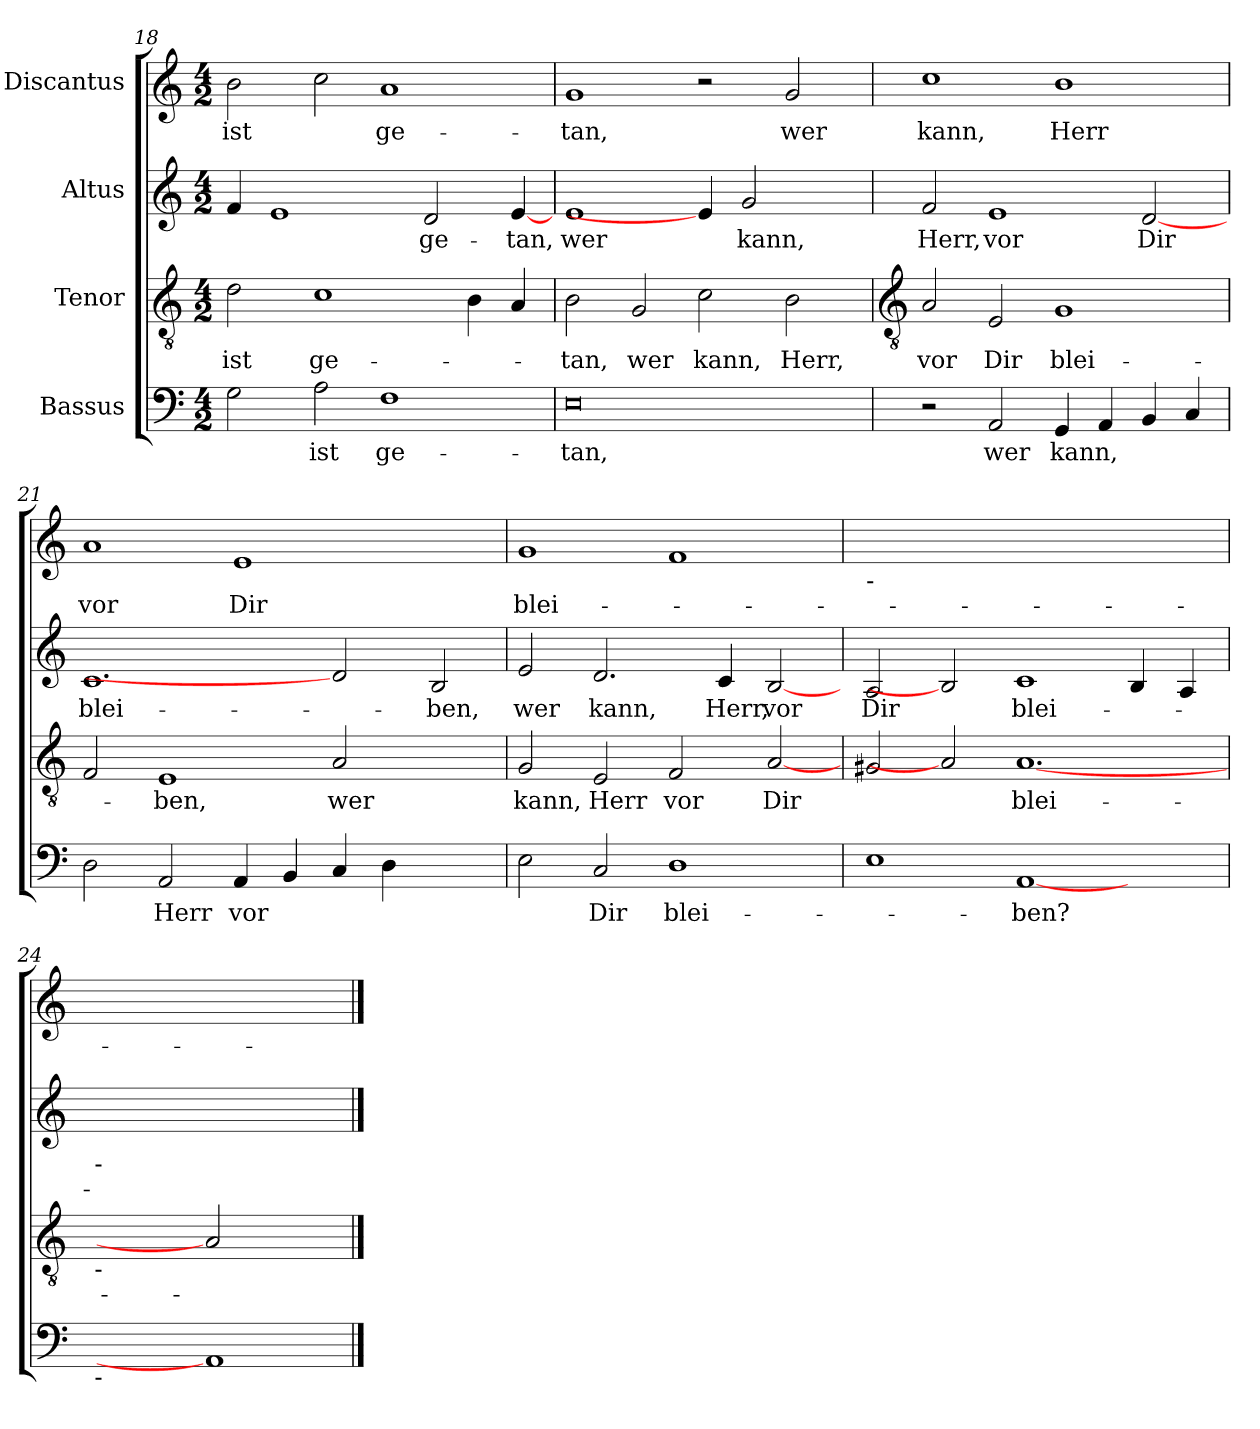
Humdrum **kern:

**kern	**text	**kern	**text	**kern	**text	**kern	**text
*part4	*part4	*part3	*part3	*part2	*part2	*part1	*part1
*staff4	*staff4	*staff3	*staff3	*staff2	*staff2	*staff1	*staff1
*I"Bassus	*	*I"Tenor	*	*I"Altus	*	*I"Discantus	*
*clefF4	*	*clefGv2	*	*clefG2	*	*clefG2	*
*k[]	*	*k[]	*	*k[]	*	*k[]	*
*C:	*	*C:	*	*C:	*	*C:	*
*M4/2	*	*M4/2	*	*M4/2	*	*M4/2	*
=18	=18	=18	=18	=18	=18	=18	=18
!	!	!	!LO:LY:b	!	!	!	!LO:LY:b
2G	.	2d	ist	4f	.	2b	ist
.	.	.	.	1e	.	.	.
!	!LO:LY:b	!	!LO:LY:b	!	!	!	!
2A	ist	1c	ge-	.	.	2cc	.
!	!LO:LY:b	!	!	!	!	!	!LO:LY:b
1F	ge-	.	.	.	.	1a	ge-
!	!	!	!	!	!LO:LY:b	!	!
.	.	.	.	2d	ge-	.	.
.	.	4B	.	.	.	.	.
!	!	!	!	!	!LO:LY:b	!	!
.	.	4A	.	[4e	-tan,	.	.
=19	=19	=19	=19	=19	=19	=19	=19
!	!LO:LY:b	!	!LO:LY:b	!	!LO:LY:b	!	!LO:LY:b
0E	-tan,	2B	-tan,	1e	wer	1g	-tan,
!	!	!	!LO:LY:b	!	!	!	!
.	.	2G	wer	.	.	.	.
!	!	!	!LO:LY:b	!	!	!	!
.	.	2c	kann,	4e]	.	2r	.
!	!	!	!	!	!LO:LY:b	!	!
.	.	.	.	2g	kann,	.	.
!	!	!	!LO:LY:b	!	!	!	!LO:LY:b
.	.	2B	Herr,	.	.	2g	wer
.	.	.	.	4ryy	.	.	.
!!LO:LB:g=z
=20	=20	=20	=20	=20	=20	=20	=20
*	*	*clefGv2	*	*	*	*	*
!	!	!	!LO:LY:b	!	!LO:LY:b	!	!LO:LY:b
2r	.	2A	vor	2f	Herr,	1cc	kann,
!	!LO:LY:b	!	!LO:LY:b	!	!LO:LY:b	!	!
2AA	wer	2E	Dir	1e	vor	.	.
!	!LO:LY:b	!	!LO:LY:b	!	!	!	!LO:LY:b
4GG	kann,	1G	blei-	.	.	1b	Herr
4AA	.	.	.	.	.	.	.
!	!	!	!	!	!LO:LY:b	!	!
4BB	.	.	.	[2d	Dir	.	.
4C	.	.	.	.	.	.	.
=21	=21	=21	=21	=21	=21	=21	=21
!	!	!	!	!	!LO:LY:b	!	!LO:LY:b
2D	.	2F	.	1.c	blei-	1a	vor
!	!LO:LY:b	!	!LO:LY:b	!	!	!	!
2AA	Herr	1E	-ben,	.	.	.	.
!	!LO:LY:b	!	!	!	!	!	!LO:LY:b
4AA	vor	.	.	.	.	1e	Dir
4BB	.	.	.	.	.	.	.
!	!	!	!LO:LY:b	!	!	!	!
4C	.	2A	wer	2d]	.	.	.
4D	.	.	.	.	.	.	.
!	!	!	!	!	!LO:LY:b	!	!
2ryy	.	2ryy	.	2B	-ben,	2ryy	.
=22	=22	=22	=22	=22	=22	=22	=22
!	!	!	!LO:LY:b	!	!LO:LY:b	!	!LO:LY:b
2E	.	2G	kann,	2e	wer	1g	blei-
!	!LO:LY:b	!	!LO:LY:b	!	!LO:LY:b	!	!
2C	Dir	2E	Herr	2.d	kann,	.	.
!	!LO:LY:b	!	!LO:LY:b	!	!	!	!
1D	blei-	2F	vor	.	.	1f	.
!	!	!	!	!	!LO:LY:b	!	!
.	.	.	.	4c	Herr,	.	.
!	!	!	!LO:LY:b	!	!LO:LY:b	!	!
.	.	[2A	Dir	[2B	vor	.	.
=23	=23	=23	=23	=23	=23	=23	=23
!	!	!	!	!	!	!LO:TX:b:t=-	!
!	!	!	!	!	!LO:LY:b	!	!LO:LY:b
1E	.	2G#	.	2A	Dir	[0eyy	-ben?
.	.	2A]	.	2B]	.	.	.
!	!LO:LY:b	!	!LO:LY:b	!	!LO:LY:b	!	!
[1AA	-ben?	[1.A	blei-	1c	blei-	.	.
2ryy	.	.	.	4B	.	2ryy	.
.	.	.	.	4A	.	.	.
=24	=24	=24	=24	=24	=24	=24	=24
!	!	!	!	!LO:TX:b:t=-	!	!	!
!	!	!LO:TX:b:t=-	!	!	!	!	!
!LO:TX:b:t=-	!	!	!	!	!	!	!
!	!	!	!LO:LY:b	!	!LO:LY:b	!	!
1Eyy	.	1G#Xyy	-ben.	1Byy	-ben.	1.eyy_	.
1AA]	.	2A]	.	1ryy	.	.	.
.	.	2ryy	.	.	.	2eyy]	.
==	==	==	==	==	==	==	==
*-	*-	*-	*-	*-	*-	*-	*-
